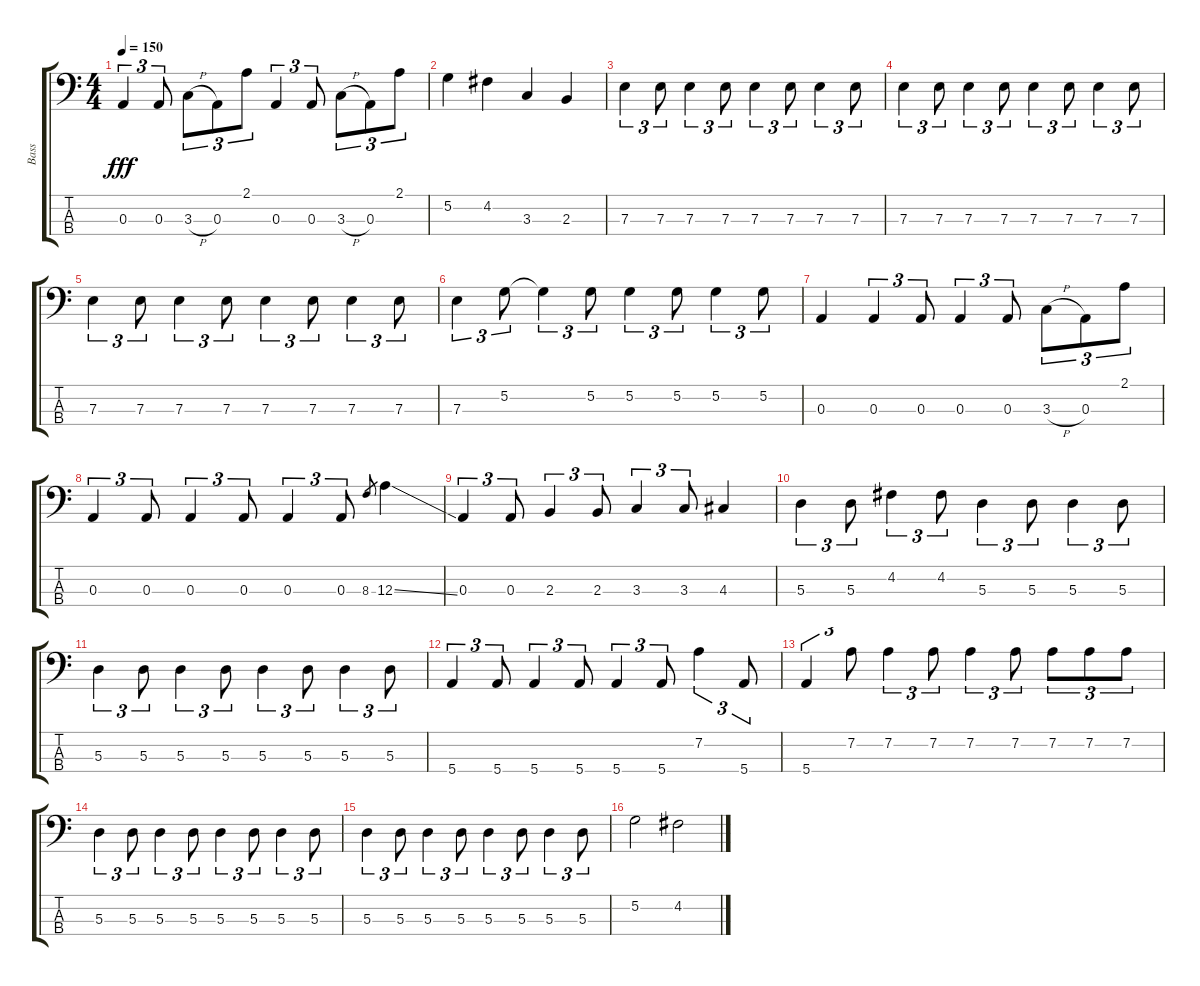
\track ("Bass" "Bass") {instrument electricbasspick}
\staff {score tabs}
\tuning (G2 D2 A1 E1) {hide}
\ts (4 4)
\tempo 150
\clef f4
\ks c
0.3.4{tu (3 2) dy fff} 0.3.8{tu (3 2)} 3.3{h}.8{tu (3 2)} 0.3.8{tu (3 2)} 2.1.8{tu (3 2)} 0.3.4{tu (3 2)} 0.3.8{tu (3 2)} 3.3{h}.8{tu (3 2)} 0.3.8{tu (3 2)} 2.1.8{tu (3 2)} |
5.2.4 4.2.4 3.3.4 2.3.4 |
7.3.4{tu (3 2)} 7.3.8{tu (3 2)} 7.3.4{tu (3 2)} 7.3.8{tu (3 2)} 7.3.4{tu (3 2)} 7.3.8{tu (3 2)} 7.3.4{tu (3 2)} 7.3.8{tu (3 2)} |
7.3.4{tu (3 2)} 7.3.8{tu (3 2)} 7.3.4{tu (3 2)} 7.3.8{tu (3 2)} 7.3.4{tu (3 2)} 7.3.8{tu (3 2)} 7.3.4{tu (3 2)} 7.3.8{tu (3 2)} |
7.3.4{tu (3 2)} 7.3.8{tu (3 2)} 7.3.4{tu (3 2)} 7.3.8{tu (3 2)} 7.3.4{tu (3 2)} 7.3.8{tu (3 2)} 7.3.4{tu (3 2)} 7.3.8{tu (3 2)} |
7.3.4{tu (3 2)} 5.2.8{tu (3 2)} 5.2{t}.4{tu (3 2)} 5.2.8{tu (3 2)} 5.2.4{tu (3 2)} 5.2.8{tu (3 2)} 5.2.4{tu (3 2)} 5.2.8{tu (3 2)} |
0.3.4 0.3.4{tu (3 2)} 0.3.8{tu (3 2)} 0.3.4{tu (3 2)} 0.3.8{tu (3 2)} 3.3{h}.8{tu (3 2)} 0.3.8{tu (3 2)} 2.1.8{tu (3 2)} |
0.3.4{tu (3 2)} 0.3.8{tu (3 2)} 0.3.4{tu (3 2)} 0.3.8{tu (3 2)} 0.3.4{tu (3 2)} 0.3.8{tu (3 2)} 8.3.8{gr} 12.3{ss}.4 |
0.3.4{tu (3 2)} 0.3.8{tu (3 2)} 2.3.4{tu (3 2)} 2.3.8{tu (3 2)} 3.3.4{tu (3 2)} 3.3.8{tu (3 2)} 4.3.4 |
5.3.4{tu (3 2)} 5.3.8{tu (3 2)} 4.2.4{tu (3 2)} 4.2.8{tu (3 2)} 5.3.4{tu (3 2)} 5.3.8{tu (3 2)} 5.3.4{tu (3 2)} 5.3.8{tu (3 2)} |
5.3.4{tu (3 2)} 5.3.8{tu (3 2)} 5.3.4{tu (3 2)} 5.3.8{tu (3 2)} 5.3.4{tu (3 2)} 5.3.8{tu (3 2)} 5.3.4{tu (3 2)} 5.3.8{tu (3 2)} |
5.4.4{tu (3 2)} 5.4.8{tu (3 2)} 5.4.4{tu (3 2)} 5.4.8{tu (3 2)} 5.4.4{tu (3 2)} 5.4.8{tu (3 2)} 7.2.4{tu (3 2)} 5.4.8{tu (3 2)} |
5.4.4{tu (3 2)} 7.2.8{tu (3 2)} 7.2.4{tu (3 2)} 7.2.8{tu (3 2)} 7.2.4{tu (3 2)} 7.2.8{tu (3 2)} 7.2.8{tu (3 2)} 7.2.8{tu (3 2)} 7.2.8{tu (3 2)} |
5.3.4{tu (3 2)} 5.3.8{tu (3 2)} 5.3.4{tu (3 2)} 5.3.8{tu (3 2)} 5.3.4{tu (3 2)} 5.3.8{tu (3 2)} 5.3.4{tu (3 2)} 5.3.8{tu (3 2)} |
5.3.4{tu (3 2)} 5.3.8{tu (3 2)} 5.3.4{tu (3 2)} 5.3.8{tu (3 2)} 5.3.4{tu (3 2)} 5.3.8{tu (3 2)} 5.3.4{tu (3 2)} 5.3.8{tu (3 2)} |
5.2.2 4.2.2
